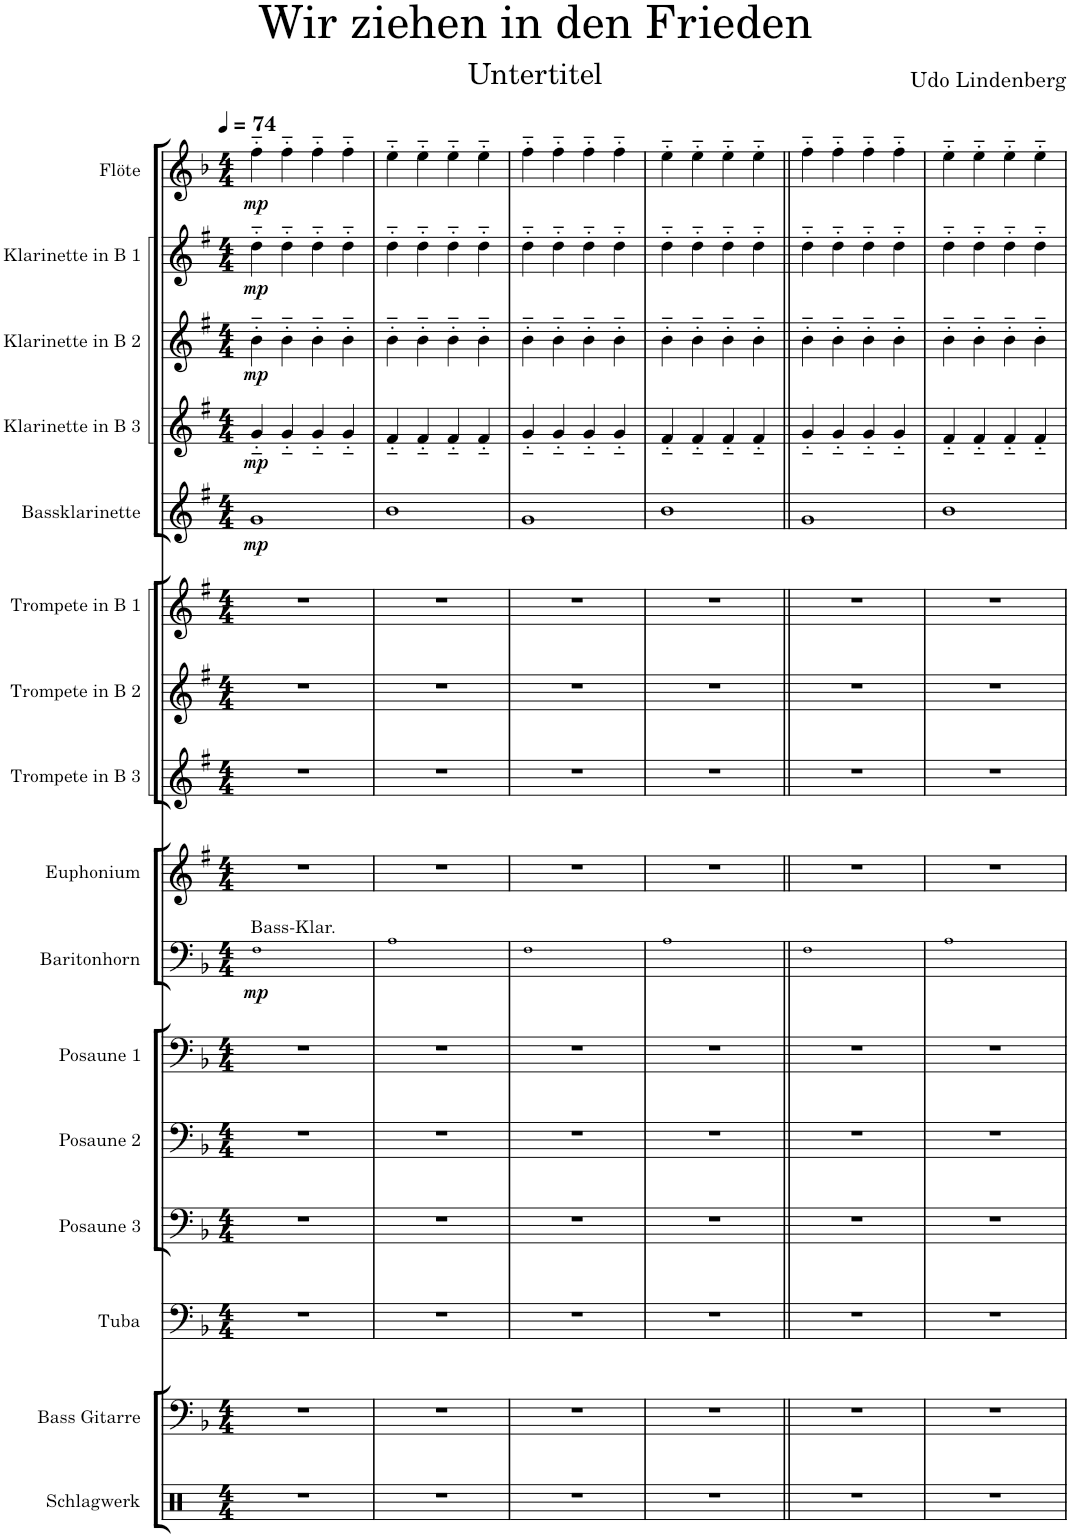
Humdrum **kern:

**kern	**kern	**kern	**kern	**kern	**kern	**kern	**dynam	**kern	**kern	**kern	**kern	**kern	**dynam	**kern	**dynam	**kern	**dynam	**kern	**dynam	**kern	**dynam
*part16	*part15	*part14	*part13	*part12	*part11	*part10	*part10	*part9	*part8	*part7	*part6	*part5	*part5	*part4	*part4	*part3	*part3	*part2	*part2	*part1	*part1
*staff16	*staff15	*staff14	*staff13	*staff12	*staff11	*staff10	*staff10	*staff9	*staff8	*staff7	*staff6	*staff5	*staff5	*staff4	*staff4	*staff3	*staff3	*staff2	*staff2	*staff1	*staff1
*I"Schlagwerk	*I"Bass Gitarre	*I"Tuba	*I"Posaune 3	*I"Posaune 2	*I"Posaune 1	*I"Baritonhorn	*	*I"Euphonium	*I"Trompete in B 3	*I"Trompete in B 2	*I"Trompete in B 1	*I"Bassklarinette	*	*I"Klarinette in B 3	*	*I"Klarinette in B 2	*	*I"Klarinette in B 1	*	*I"Flöte	*
*	*I'B. Git.	*I'Tba.	*I'Psn. 3	*I'Psn. 2	*I'Psn. 1	*I'Barhn.	*	*I'Euph.	*I'Tpt. in B 3	*I'Tpt. in B 2	*I'Tpt. in B 1	*I'Bkl.	*	*I'Kl. in B 3	*	*I'Kl. in B 2	*	*I'Kl. in B 1	*	*I'Fl.	*
*clefX	*clefF4	*clefF4	*clefF4	*clefF4	*clefF4	*clefF4	*	*clefG2	*clefG2	*clefG2	*clefG2	*clefG2	*	*clefG2	*	*clefG2	*	*clefG2	*	*clefG2	*
*	*Trd7c12	*	*	*	*	*Trd4c7	*	*Trd8c14	*Trd1c2	*Trd1c2	*Trd1c2	*Trd8c14	*	*Trd1c2	*	*Trd1c2	*	*Trd1c2	*	*	*
*k[]	*k[b-]	*k[b-]	*k[b-]	*k[b-]	*k[b-]	*k[b-]	*	*k[f#]	*k[f#]	*k[f#]	*k[f#]	*k[f#]	*	*k[f#]	*	*k[f#]	*	*k[f#]	*	*k[b-]	*
*M4/4	*M4/4	*M4/4	*M4/4	*M4/4	*M4/4	*M4/4	*	*M4/4	*M4/4	*M4/4	*M4/4	*M4/4	*	*M4/4	*	*M4/4	*	*M4/4	*	*M4/4	*
*MM74	*MM74	*MM74	*MM74	*MM74	*MM74	*MM74	*	*MM74	*MM74	*MM74	*MM74	*MM74	*	*MM74	*	*MM74	*	*MM74	*	*MM74	*
=1	=1	=1	=1	=1	=1	=1	=1	=1	=1	=1	=1	=1	=1	=1	=1	=1	=1	=1	=1	=1	=1
!	!	!	!	!	!	!LO:TX:a:t=Bass-Klar.	!	!	!	!	!	!	!	!	!	!	!	!	!	!	!
!	!	!	!	!	!	!	!LO:DY:b	!	!	!	!	!	!LO:DY:b	!	!LO:DY:b	!	!LO:DY:b	!	!LO:DY:b	!	!LO:DY:b
1r	1r	1r	1r	1r	1r	1F!	mp	1r	1r	1r	1r	1g	mp	4g'~/	mp	4b'~\	mp	4dd'~\	mp	4ff'~\	mp
.	.	.	.	.	.	.	.	.	.	.	.	.	.	4g'~/	.	4b'~\	.	4dd'~\	.	4ff'~\	.
.	.	.	.	.	.	.	.	.	.	.	.	.	.	4g'~/	.	4b'~\	.	4dd'~\	.	4ff'~\	.
.	.	.	.	.	.	.	.	.	.	.	.	.	.	4g'~/	.	4b'~\	.	4dd'~\	.	4ff'~\	.
=2	=2	=2	=2	=2	=2	=2	=2	=2	=2	=2	=2	=2	=2	=2	=2	=2	=2	=2	=2	=2	=2
1r	1r	1r	1r	1r	1r	1A!	.	1r	1r	1r	1r	1b	.	4f#'~/	.	4b'~\	.	4dd'~\	.	4ee'~\	.
.	.	.	.	.	.	.	.	.	.	.	.	.	.	4f#'~/	.	4b'~\	.	4dd'~\	.	4ee'~\	.
.	.	.	.	.	.	.	.	.	.	.	.	.	.	4f#'~/	.	4b'~\	.	4dd'~\	.	4ee'~\	.
.	.	.	.	.	.	.	.	.	.	.	.	.	.	4f#'~/	.	4b'~\	.	4dd'~\	.	4ee'~\	.
=3	=3	=3	=3	=3	=3	=3	=3	=3	=3	=3	=3	=3	=3	=3	=3	=3	=3	=3	=3	=3	=3
1r	1r	1r	1r	1r	1r	1F!	.	1r	1r	1r	1r	1g	.	4g'~/	.	4b'~\	.	4dd'~\	.	4ff'~\	.
.	.	.	.	.	.	.	.	.	.	.	.	.	.	4g'~/	.	4b'~\	.	4dd'~\	.	4ff'~\	.
.	.	.	.	.	.	.	.	.	.	.	.	.	.	4g'~/	.	4b'~\	.	4dd'~\	.	4ff'~\	.
.	.	.	.	.	.	.	.	.	.	.	.	.	.	4g'~/	.	4b'~\	.	4dd'~\	.	4ff'~\	.
=4	=4	=4	=4	=4	=4	=4	=4	=4	=4	=4	=4	=4	=4	=4	=4	=4	=4	=4	=4	=4	=4
1r	1r	1r	1r	1r	1r	1A!	.	1r	1r	1r	1r	1b	.	4f#'~/	.	4b'~\	.	4dd'~\	.	4ee'~\	.
.	.	.	.	.	.	.	.	.	.	.	.	.	.	4f#'~/	.	4b'~\	.	4dd'~\	.	4ee'~\	.
.	.	.	.	.	.	.	.	.	.	.	.	.	.	4f#'~/	.	4b'~\	.	4dd'~\	.	4ee'~\	.
.	.	.	.	.	.	.	.	.	.	.	.	.	.	4f#'~/	.	4b'~\	.	4dd'~\	.	4ee'~\	.
=5||	=5||	=5||	=5||	=5||	=5||	=5||	=5||	=5||	=5||	=5||	=5||	=5||	=5||	=5||	=5||	=5||	=5||	=5||	=5||	=5||	=5||
1r	1r	1r	1r	1r	1r	1F!	.	1r	1r	1r	1r	1g	.	4g'~/	.	4b'~\	.	4dd'~\	.	4ff'~\	.
.	.	.	.	.	.	.	.	.	.	.	.	.	.	4g'~/	.	4b'~\	.	4dd'~\	.	4ff'~\	.
.	.	.	.	.	.	.	.	.	.	.	.	.	.	4g'~/	.	4b'~\	.	4dd'~\	.	4ff'~\	.
.	.	.	.	.	.	.	.	.	.	.	.	.	.	4g'~/	.	4b'~\	.	4dd'~\	.	4ff'~\	.
=6	=6	=6	=6	=6	=6	=6	=6	=6	=6	=6	=6	=6	=6	=6	=6	=6	=6	=6	=6	=6	=6
1r	1r	1r	1r	1r	1r	1A!	.	1r	1r	1r	1r	1b	.	4f#'~/	.	4b'~\	.	4dd'~\	.	4ee'~\	.
.	.	.	.	.	.	.	.	.	.	.	.	.	.	4f#'~/	.	4b'~\	.	4dd'~\	.	4ee'~\	.
.	.	.	.	.	.	.	.	.	.	.	.	.	.	4f#'~/	.	4b'~\	.	4dd'~\	.	4ee'~\	.
.	.	.	.	.	.	.	.	.	.	.	.	.	.	4f#'~/	.	4b'~\	.	4dd'~\	.	4ee'~\	.
=	=	=	=	=	=	=	=	=	=	=	=	=	=	=	=	=	=	=	=	=	=
*-	*-	*-	*-	*-	*-	*-	*-	*-	*-	*-	*-	*-	*-	*-	*-	*-	*-	*-	*-	*-	*-
